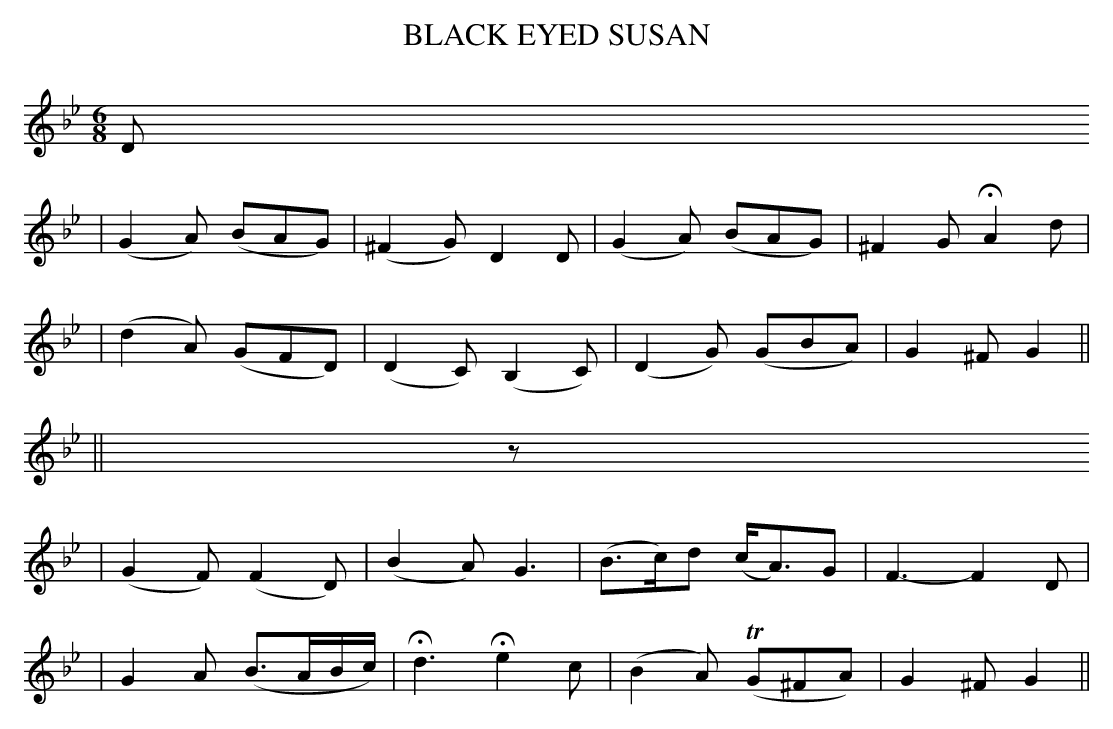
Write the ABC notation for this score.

X:1
T: BLACK EYED SUSAN
M: 6/8
L: 1/8
K: Gm
D
| (G2A) (BAG) | (^F2G) D2D | (G2A) (BAG) | ^F2G HA2 d |
| (d2A) (GFD) | (D2C) (B,2C) | (D2G) (GBA) | G2^F G2 ||
|| z
| (G2F) (F2D) | (B2A) G3 | (B>c)d (c<A)G | F3- F2D |
| G2A (B>AB/c/) | Hd3 He2 c | (B2A) (TG^FA) | G2^F G2 ||
